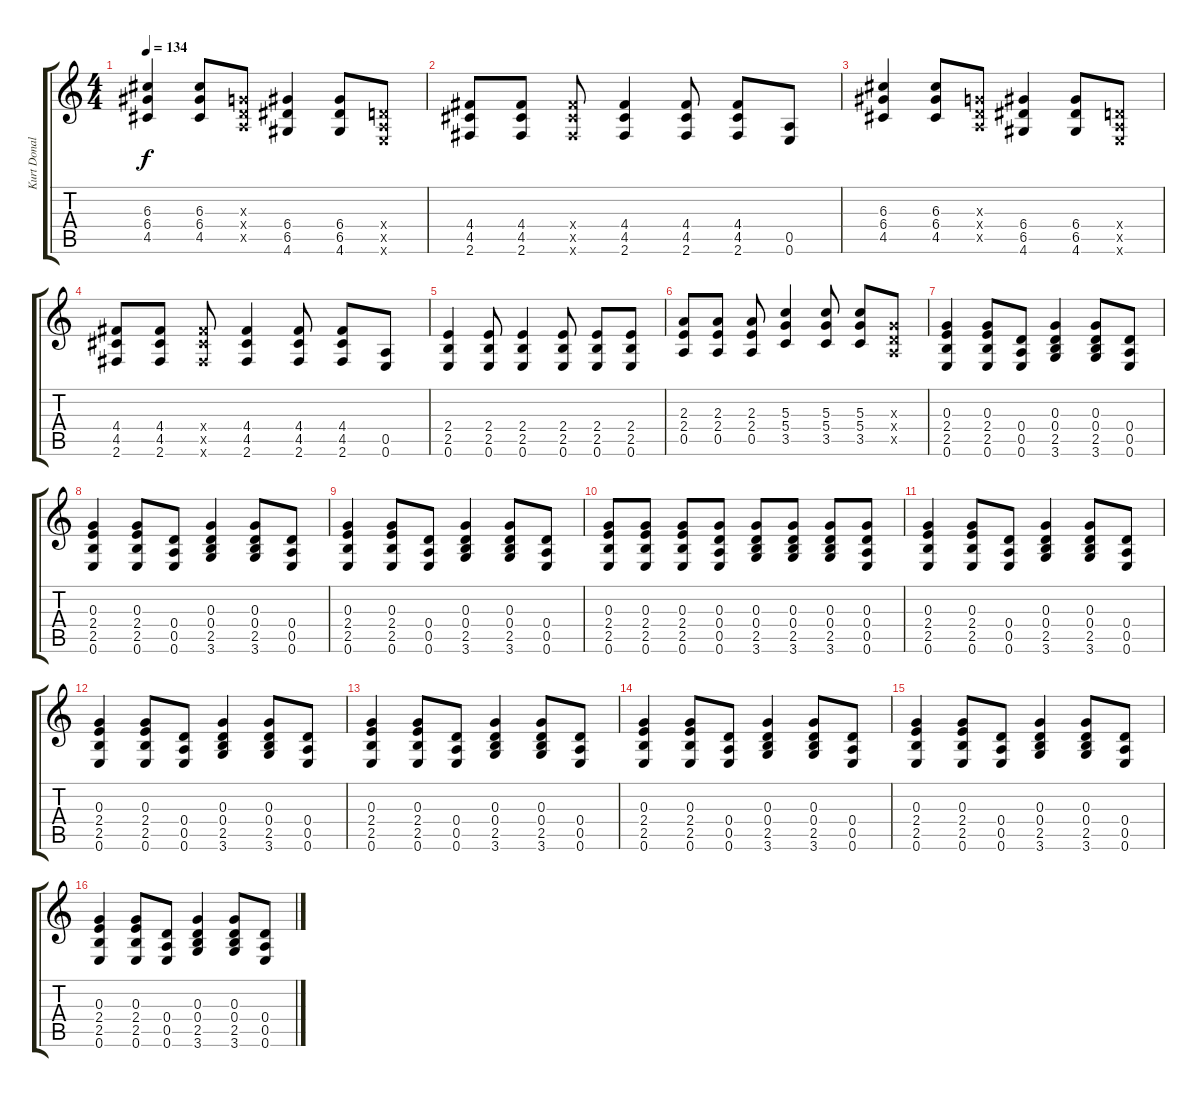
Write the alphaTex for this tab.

\track ("Kurt Donald Cobain (Guitar)" "Kurt Donal") {instrument electricguitarclean}
\staff {score tabs}
\tuning (E4 B3 G3 D3 A2 E2) {hide}
\ts (4 4)
\tempo 134
\clef g2
\ks c
(6.3 6.4 4.5).4{dy f} (6.3 6.4 4.5).8 (0.3{x} 0.4{x} 0.5{x}).8 (6.4 6.5 4.6).4 (6.4 6.5 4.6).8 (0.4{x} 0.5{x} 0.6{x}).8 |
(4.4 4.5 2.6).8 (4.4 4.5 2.6).8 (4.4{x} 4.5{x} 2.6{x}).8 (4.4 4.5 2.6).4 (4.4 4.5 2.6).8 (4.4 4.5 2.6).8 (0.5 0.6).8 |
(6.3 6.4 4.5).4 (6.3 6.4 4.5).8 (0.3{x} 0.4{x} 0.5{x}).8 (6.4 6.5 4.6).4 (6.4 6.5 4.6).8 (0.4{x} 0.5{x} 0.6{x}).8 |
(4.4 4.5 2.6).8 (4.4 4.5 2.6).8 (4.4{x} 4.5{x} 2.6{x}).8 (4.4 4.5 2.6).4 (4.4 4.5 2.6).8 (4.4 4.5 2.6).8 (0.5 0.6).8 |
(2.4 2.5 0.6).4 (2.4 2.5 0.6).8 (2.4 2.5 0.6).4 (2.4 2.5 0.6).8 (2.4 2.5 0.6).8 (2.4 2.5 0.6).8 |
(2.3 2.4 0.5).8 (2.3 2.4 0.5).8 (2.3 2.4 0.5).8 (5.3 5.4 3.5).4 (5.3 5.4 3.5).8 (5.3 5.4 3.5).8 (0.3{x} 0.4{x} 0.5{x}).8 |
(0.3 2.4 2.5 0.6).4 (0.3 2.4 2.5 0.6).8 (0.4 0.5 0.6).8 (0.3 0.4 2.5 3.6).4 (0.3 0.4 2.5 3.6).8 (0.4 0.5 0.6).8 |
(0.3 2.4 2.5 0.6).4 (0.3 2.4 2.5 0.6).8 (0.4 0.5 0.6).8 (0.3 0.4 2.5 3.6).4 (0.3 0.4 2.5 3.6).8 (0.4 0.5 0.6).8 |
(0.3 2.4 2.5 0.6).4 (0.3 2.4 2.5 0.6).8 (0.4 0.5 0.6).8 (0.3 0.4 2.5 3.6).4 (0.3 0.4 2.5 3.6).8 (0.4 0.5 0.6).8 |
(0.3 2.4 2.5 0.6).8 (0.3 2.4 2.5 0.6).8 (0.3 2.4 2.5 0.6).8 (0.3 0.4 0.5 0.6).8 (0.3 0.4 2.5 3.6).8 (0.3 0.4 2.5 3.6).8 (0.3 0.4 2.5 3.6).8 (0.3 0.4 0.5 0.6).8 |
(0.3 2.4 2.5 0.6).4 (0.3 2.4 2.5 0.6).8 (0.4 0.5 0.6).8 (0.3 0.4 2.5 3.6).4 (0.3 0.4 2.5 3.6).8 (0.4 0.5 0.6).8 |
(0.3 2.4 2.5 0.6).4 (0.3 2.4 2.5 0.6).8 (0.4 0.5 0.6).8 (0.3 0.4 2.5 3.6).4 (0.3 0.4 2.5 3.6).8 (0.4 0.5 0.6).8 |
(0.3 2.4 2.5 0.6).4 (0.3 2.4 2.5 0.6).8 (0.4 0.5 0.6).8 (0.3 0.4 2.5 3.6).4 (0.3 0.4 2.5 3.6).8 (0.4 0.5 0.6).8 |
(0.3 2.4 2.5 0.6).4 (0.3 2.4 2.5 0.6).8 (0.4 0.5 0.6).8 (0.3 0.4 2.5 3.6).4 (0.3 0.4 2.5 3.6).8 (0.4 0.5 0.6).8 |
(0.3 2.4 2.5 0.6).4 (0.3 2.4 2.5 0.6).8 (0.4 0.5 0.6).8 (0.3 0.4 2.5 3.6).4 (0.3 0.4 2.5 3.6).8 (0.4 0.5 0.6).8 |
(0.3 2.4 2.5 0.6).4 (0.3 2.4 2.5 0.6).8 (0.4 0.5 0.6).8 (0.3 0.4 2.5 3.6).4 (0.3 0.4 2.5 3.6).8 (0.4 0.5 0.6).8
